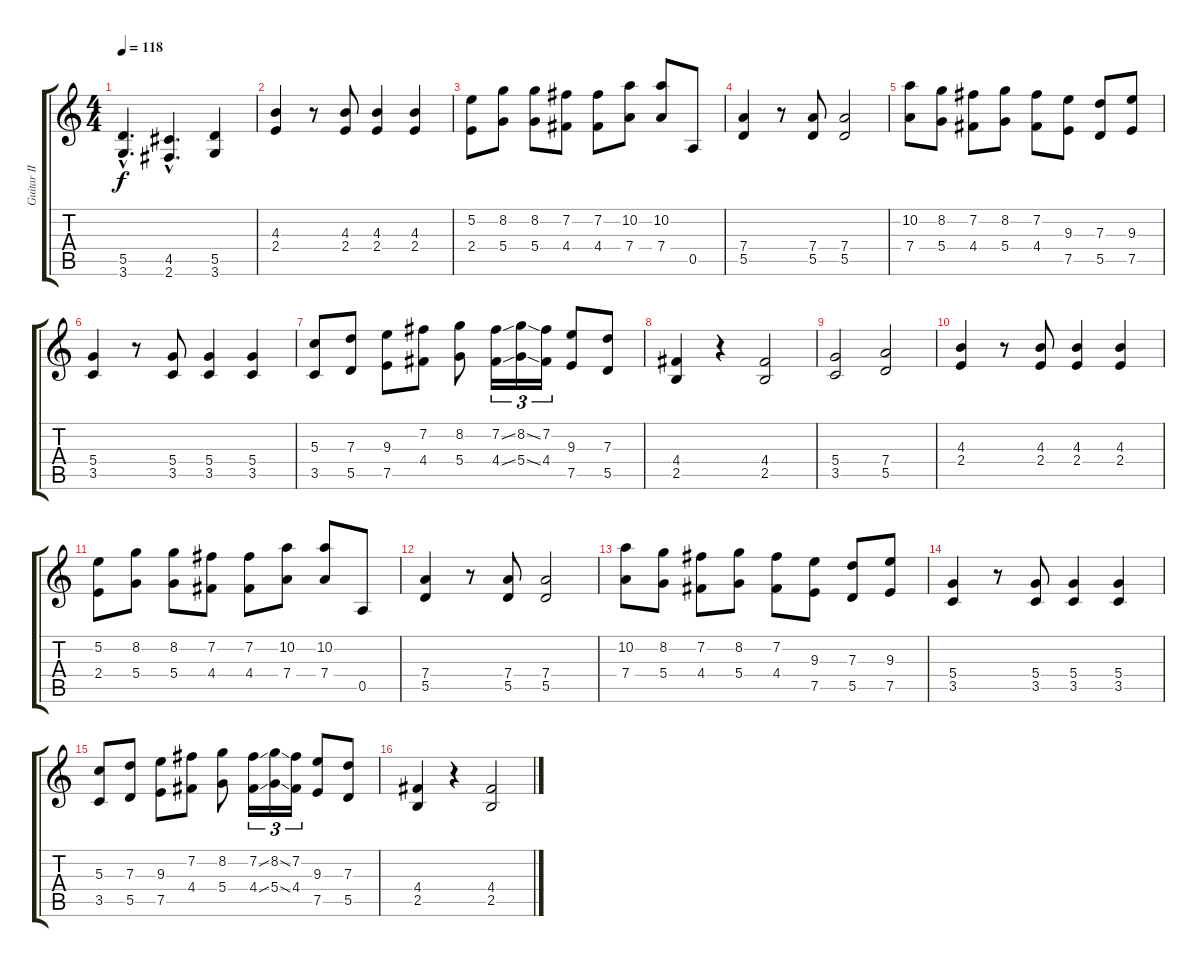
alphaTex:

\track ("Guitar II" "Guitar II") {instrument distortionguitar}
\staff {score tabs}
\tuning (E4 B3 G3 D3 A2 E2) {hide}
\ts (4 4)
\tempo 118
\clef g2
\ks c
(5.5{hac} 3.6{hac}).4{d dy f} (4.5{hac} 2.6{hac}).4{d} (5.5 3.6).4 |
(4.3 2.4).4 r.8 (4.3 2.4).8 (4.3 2.4).4 (4.3 2.4).4 |
(5.2 2.4).8 (8.2 5.4).8 (8.2 5.4).8 (7.2 4.4).8 (7.2 4.4).8 (10.2 7.4).8 (10.2 7.4).8 0.5.8 |
(7.4 5.5).4 r.8 (7.4 5.5).8 (7.4 5.5).2 |
(10.2 7.4).8 (8.2 5.4).8 (7.2 4.4).8 (8.2 5.4).8 (7.2 4.4).8 (9.3 7.5).8 (7.3 5.5).8 (9.3 7.5).8 |
(5.4 3.5).4 r.8 (5.4 3.5).8 (5.4 3.5).4 (5.4 3.5).4 |
(5.3 3.5).8 (7.3 5.5).8 (9.3 7.5).8 (7.2 4.4).8 (8.2 5.4).8 (7.2{ss} 4.4{ss}).16{tu (3 2)} (8.2{ss} 5.4{ss}).16{tu (3 2)} (7.2 4.4).16{tu (3 2)} (9.3 7.5).8 (7.3 5.5).8 |
(4.4 2.5).4 r.4 (4.4 2.5).2 |
(5.4 3.5).2 (7.4 5.5).2 |
(4.3 2.4).4 r.8 (4.3 2.4).8 (4.3 2.4).4 (4.3 2.4).4 |
(5.2 2.4).8 (8.2 5.4).8 (8.2 5.4).8 (7.2 4.4).8 (7.2 4.4).8 (10.2 7.4).8 (10.2 7.4).8 0.5.8 |
(7.4 5.5).4 r.8 (7.4 5.5).8 (7.4 5.5).2 |
(10.2 7.4).8 (8.2 5.4).8 (7.2 4.4).8 (8.2 5.4).8 (7.2 4.4).8 (9.3 7.5).8 (7.3 5.5).8 (9.3 7.5).8 |
(5.4 3.5).4 r.8 (5.4 3.5).8 (5.4 3.5).4 (5.4 3.5).4 |
(5.3 3.5).8 (7.3 5.5).8 (9.3 7.5).8 (7.2 4.4).8 (8.2 5.4).8 (7.2{ss} 4.4{ss}).16{tu (3 2)} (8.2{ss} 5.4{ss}).16{tu (3 2)} (7.2 4.4).16{tu (3 2)} (9.3 7.5).8 (7.3 5.5).8 |
(4.4 2.5).4 r.4 (4.4 2.5).2
